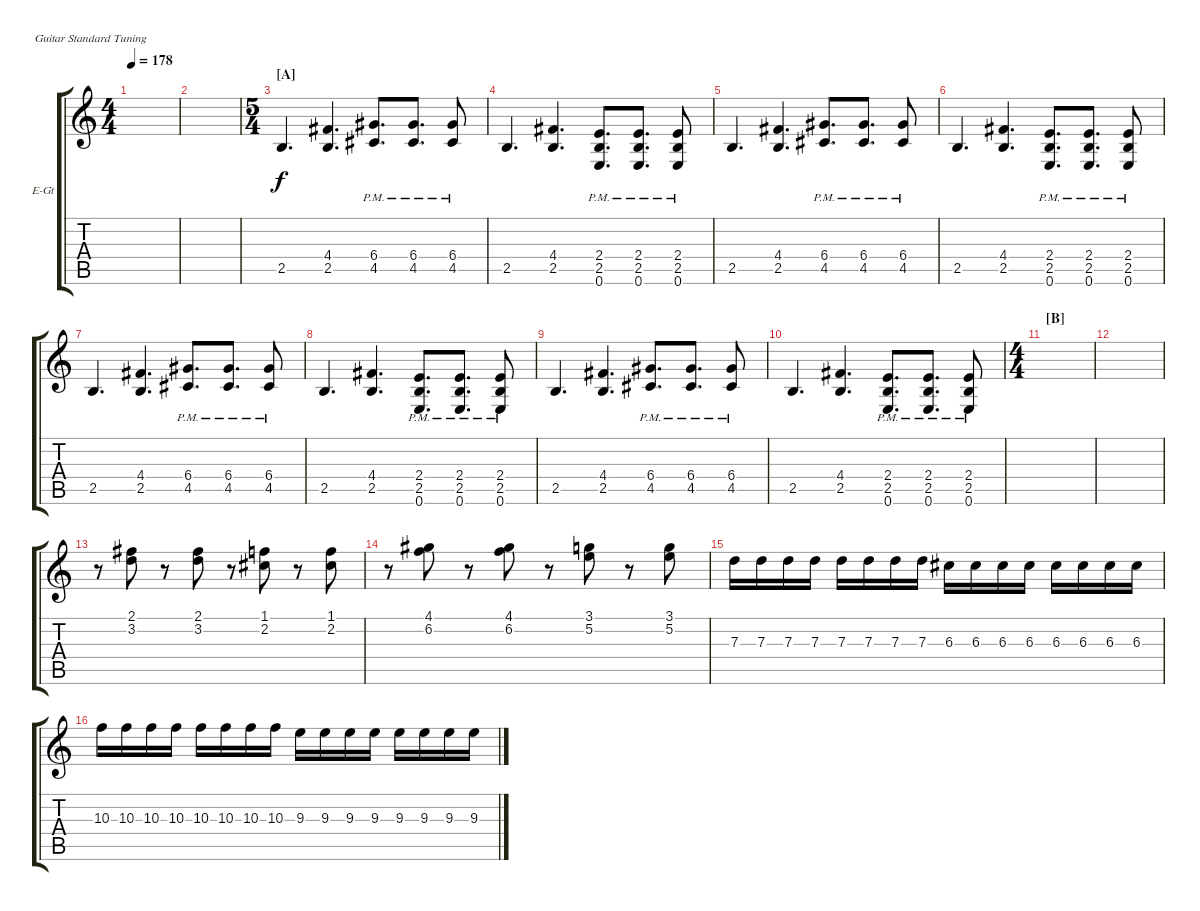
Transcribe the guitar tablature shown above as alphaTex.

\defaultSystemsLayout 4
\bracketExtendMode groupsimilarinstruments
\firstSystemTrackNameOrientation horizontal
\otherSystemsTrackNameOrientation horizontal
\track ("Electric Guitar" "E-Gt") {instrument distortionguitar}
\staff {score tabs}
\tuning (E4 B3 G3 D3 A2 E2)
\ts (4 4)
\tempo 178
\clef g2
\ks c
|
|
\ts (5 4)
\section ("A" "")
2.5.4{d} (4.4 2.5).4{d} (6.4{pm} 4.5{pm}).8{d} (6.4{pm} 4.5{pm}).8{d} (6.4{pm} 4.5{pm}).8 |
2.5.4{d} (4.4 2.5).4{d} (2.4 2.5{pm} 0.6).8{d} (2.4 2.5{pm} 0.6).8{d} (2.4 2.5{pm} 0.6).8 |
2.5.4{d} (4.4 2.5).4{d} (6.4{pm} 4.5{pm}).8{d} (6.4{pm} 4.5{pm}).8{d} (6.4{pm} 4.5{pm}).8 |
2.5.4{d} (4.4 2.5).4{d} (2.4 2.5{pm} 0.6).8{d} (2.4 2.5{pm} 0.6).8{d} (2.4 2.5{pm} 0.6).8 |
2.5.4{d} (4.4 2.5).4{d} (6.4{pm} 4.5{pm}).8{d} (6.4{pm} 4.5{pm}).8{d} (6.4{pm} 4.5{pm}).8 |
2.5.4{d} (4.4 2.5).4{d} (2.4 2.5{pm} 0.6).8{d} (2.4 2.5{pm} 0.6).8{d} (2.4 2.5{pm} 0.6).8 |
2.5.4{d} (4.4 2.5).4{d} (6.4{pm} 4.5{pm}).8{d} (6.4{pm} 4.5{pm}).8{d} (6.4{pm} 4.5{pm}).8 |
2.5.4{d} (4.4 2.5).4{d} (2.4 2.5{pm} 0.6).8{d} (2.4 2.5{pm} 0.6).8{d} (2.4 2.5{pm} 0.6).8 |
\ts (4 4)
\section ("B" "")
|
|
r.8 (2.1 3.2).8 r.8 (2.1 3.2).8 r.8 (1.1 2.2).8 r.8 (1.1 2.2).8 |
r.8 (4.1 6.2).8 r.8 (4.1 6.2).8 r.8 (3.1 5.2).8 r.8 (3.1 5.2).8 |
\scale
0.540761 7.3.16 7.3.16 7.3.16 7.3.16 7.3.16 7.3.16 7.3.16 7.3.16 6.3.16 6.3.16 6.3.16 6.3.16 6.3.16 6.3.16 6.3.16 6.3.16 |
\scale
0.459204 10.3.16 10.3.16 10.3.16 10.3.16 10.3.16 10.3.16 10.3.16 10.3.16 9.3.16 9.3.16 9.3.16 9.3.16 9.3.16 9.3.16 9.3.16 9.3.16
